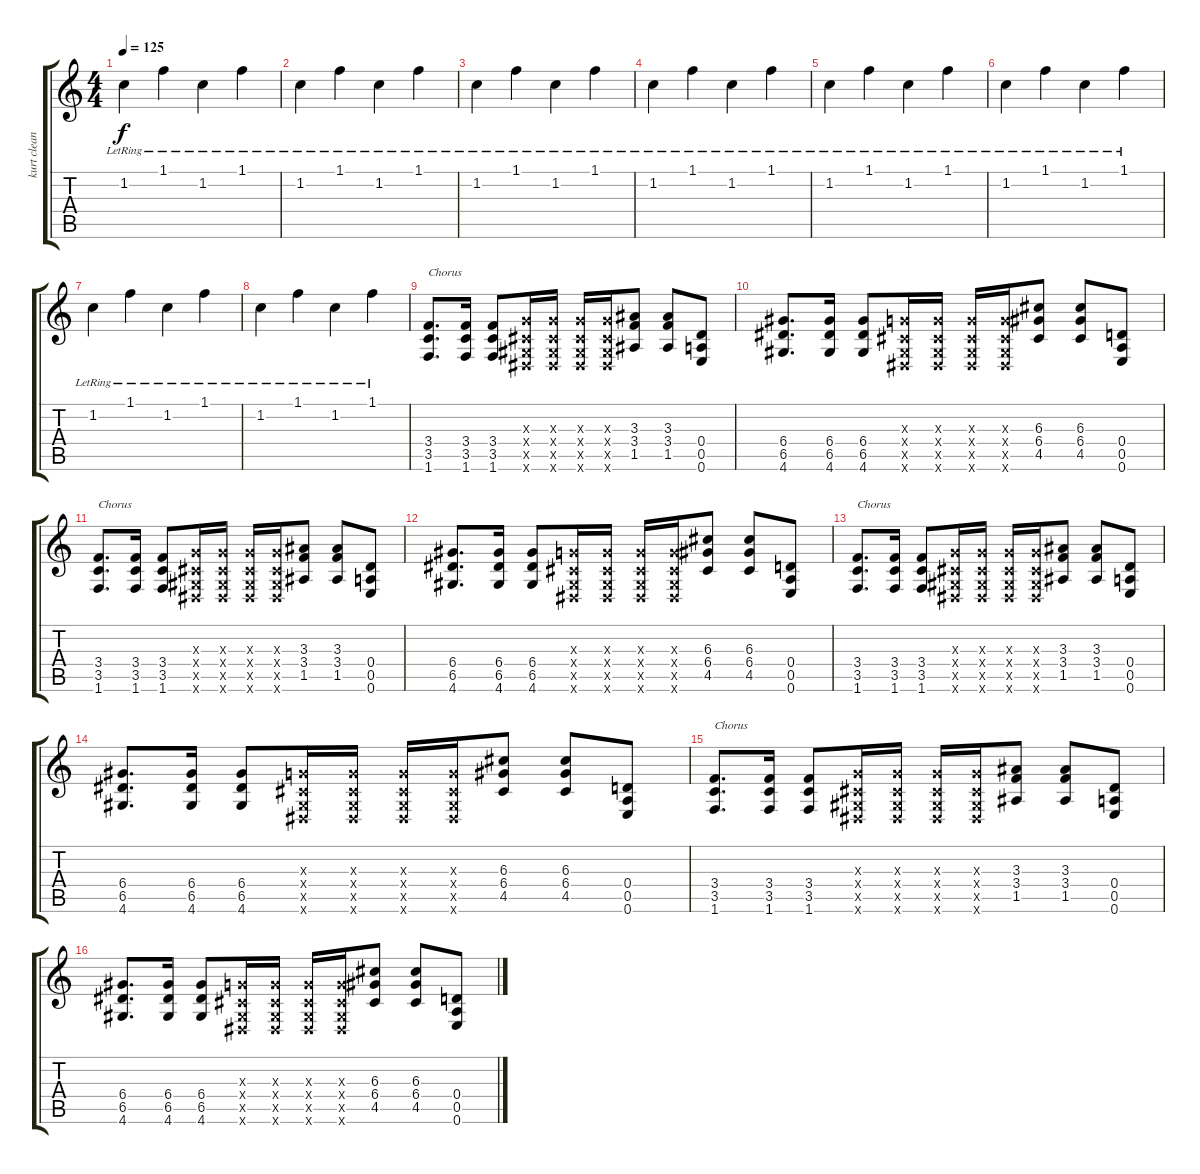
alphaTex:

\track ("kurt clean" "kurt clean") {instrument electricguitarclean}
\staff {score tabs}
\tuning (E4 B3 G3 D3 A2 E2) {hide}
\ts (4 4)
\tempo 125
\clef g2
\ks c
1.2{lr}.4{dy f volume 10} 1.1{lr}.4 1.2{lr}.4 1.1{lr}.4 |
1.2{lr}.4{volume 12} 1.1{lr}.4 1.2{lr}.4 1.1{lr}.4 |
1.2{lr}.4{volume 10} 1.1{lr}.4 1.2{lr}.4 1.1{lr}.4 |
1.2{lr}.4{volume 12} 1.1{lr}.4 1.2{lr}.4 1.1{lr}.4 |
1.2{lr}.4{volume 10} 1.1{lr}.4 1.2{lr}.4 1.1{lr}.4 |
1.2{lr}.4{volume 12} 1.1{lr}.4 1.2{lr}.4 1.1{lr}.4 |
1.2{lr}.4{volume 14} 1.1{lr}.4 1.2{lr}.4 1.1{lr}.4 |
1.2{lr}.4{volume 16} 1.1{lr}.4 1.2{lr}.4 1.1{lr}.4 |
(3.4 3.5 1.6).8{d txt "Chorus " instrument distortionguitar} (3.4 3.5 1.6).16 (3.4 3.5 1.6).8 (0.3{x} -1.4{x} -1.5{x} -1.6{x}).16 (0.3{x} -1.4{x} -1.5{x} -1.6{x}).16 (0.3{x} -1.4{x} -1.5{x} -1.6{x}).16 (0.3{x} -1.4{x} -1.5{x} -1.6{x}).16 (3.3 3.4 1.5).8 (3.3 3.4 1.5).8 (0.4 0.5 0.6).8 |
(6.4 6.5 4.6).8{d} (6.4 6.5 4.6).16 (6.4 6.5 4.6).8 (0.3{x} -1.4{x} -1.5{x} -1.6{x}).16 (0.3{x} -1.4{x} -1.5{x} -1.6{x}).16 (0.3{x} -1.4{x} -1.5{x} -1.6{x}).16 (0.3{x} -1.4{x} -1.5{x} -1.6{x}).16 (6.3 6.4 4.5).8 (6.3 6.4 4.5).8 (0.4 0.5 0.6).8 |
(3.4 3.5 1.6).8{d txt "Chorus " instrument distortionguitar} (3.4 3.5 1.6).16 (3.4 3.5 1.6).8 (0.3{x} -1.4{x} -1.5{x} -1.6{x}).16 (0.3{x} -1.4{x} -1.5{x} -1.6{x}).16 (0.3{x} -1.4{x} -1.5{x} -1.6{x}).16 (0.3{x} -1.4{x} -1.5{x} -1.6{x}).16 (3.3 3.4 1.5).8 (3.3 3.4 1.5).8 (0.4 0.5 0.6).8 |
(6.4 6.5 4.6).8{d} (6.4 6.5 4.6).16 (6.4 6.5 4.6).8 (0.3{x} -1.4{x} -1.5{x} -1.6{x}).16 (0.3{x} -1.4{x} -1.5{x} -1.6{x}).16 (0.3{x} -1.4{x} -1.5{x} -1.6{x}).16 (0.3{x} -1.4{x} -1.5{x} -1.6{x}).16 (6.3 6.4 4.5).8 (6.3 6.4 4.5).8 (0.4 0.5 0.6).8 |
(3.4 3.5 1.6).8{d txt "Chorus " instrument distortionguitar} (3.4 3.5 1.6).16 (3.4 3.5 1.6).8 (0.3{x} -1.4{x} -1.5{x} -1.6{x}).16 (0.3{x} -1.4{x} -1.5{x} -1.6{x}).16 (0.3{x} -1.4{x} -1.5{x} -1.6{x}).16 (0.3{x} -1.4{x} -1.5{x} -1.6{x}).16 (3.3 3.4 1.5).8 (3.3 3.4 1.5).8 (0.4 0.5 0.6).8 |
(6.4 6.5 4.6).8{d} (6.4 6.5 4.6).16 (6.4 6.5 4.6).8 (0.3{x} -1.4{x} -1.5{x} -1.6{x}).16 (0.3{x} -1.4{x} -1.5{x} -1.6{x}).16 (0.3{x} -1.4{x} -1.5{x} -1.6{x}).16 (0.3{x} -1.4{x} -1.5{x} -1.6{x}).16 (6.3 6.4 4.5).8 (6.3 6.4 4.5).8 (0.4 0.5 0.6).8 |
(3.4 3.5 1.6).8{d txt "Chorus " instrument distortionguitar} (3.4 3.5 1.6).16 (3.4 3.5 1.6).8 (0.3{x} -1.4{x} -1.5{x} -1.6{x}).16 (0.3{x} -1.4{x} -1.5{x} -1.6{x}).16 (0.3{x} -1.4{x} -1.5{x} -1.6{x}).16 (0.3{x} -1.4{x} -1.5{x} -1.6{x}).16 (3.3 3.4 1.5).8 (3.3 3.4 1.5).8 (0.4 0.5 0.6).8 |
(6.4 6.5 4.6).8{d} (6.4 6.5 4.6).16 (6.4 6.5 4.6).8 (0.3{x} -1.4{x} -1.5{x} -1.6{x}).16 (0.3{x} -1.4{x} -1.5{x} -1.6{x}).16 (0.3{x} -1.4{x} -1.5{x} -1.6{x}).16 (0.3{x} -1.4{x} -1.5{x} -1.6{x}).16 (6.3 6.4 4.5).8 (6.3 6.4 4.5).8 (0.4 0.5 0.6).8
